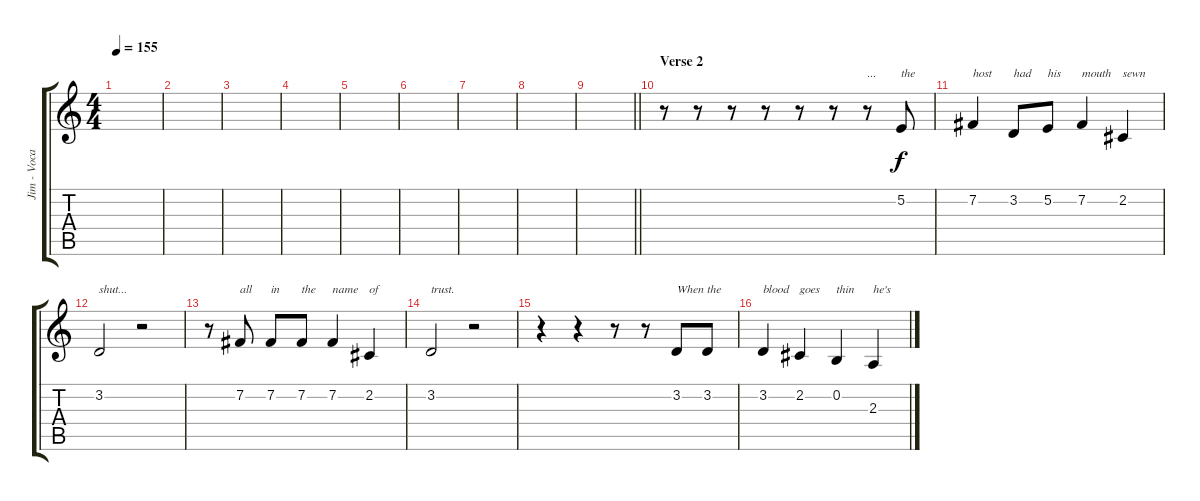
\track ("Jim - Vocals" "Jim - Voca") {mute instrument oboe}
\staff {score tabs}
\tuning (E4 B3 G3 D3 A2 E2) {hide}
\ts (4 4)
\tempo 155
\clef g2
\ks c
|
|
|
|
|
|
|
|
\barLineRight lightlight
|
\section ("" "Verse 2")
r.8{volume 13} r.8 r.8 r.8 r.8 r.8 r.8{txt "..."} 5.2.8{txt "the" dy f} |
7.2.4{txt "host"} 3.2.8{txt "had"} 5.2.8{txt "his"} 7.2.4{txt "mouth"} 2.2.4{txt "sewn"} |
3.2.2{txt "shut..."} r.2 |
r.8 7.2.8{txt "all"} 7.2.8{txt "in"} 7.2.8{txt "the"} 7.2.4{txt "name"} 2.2.4{txt "of"} |
3.2.2{txt "trust."} r.2 |
r.4 r.4 r.8 r.8 3.2.8{txt "When"} 3.2.8{txt "the"} |
3.2.4{txt "blood"} 2.2.4{txt "goes"} 0.2.4{txt "thin"} 2.3.4{txt "he's"}
